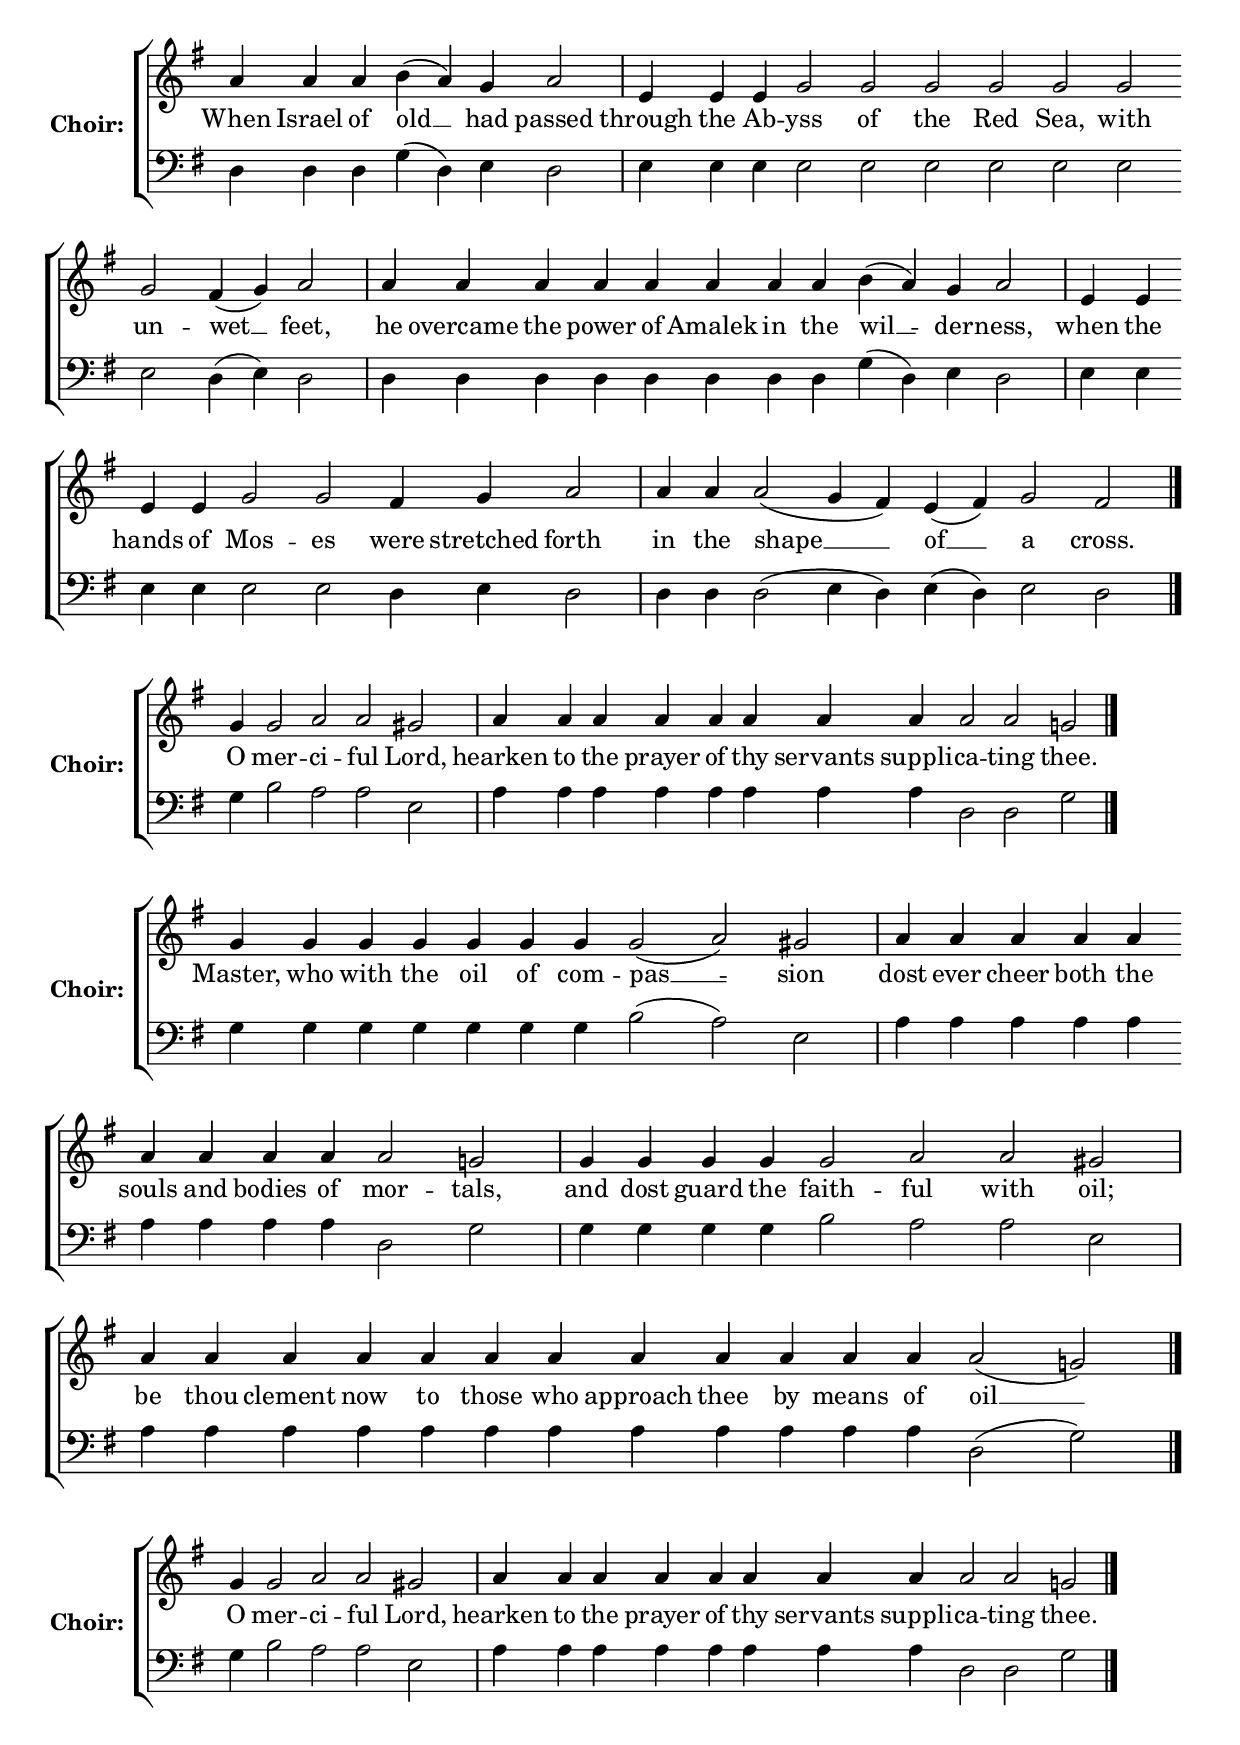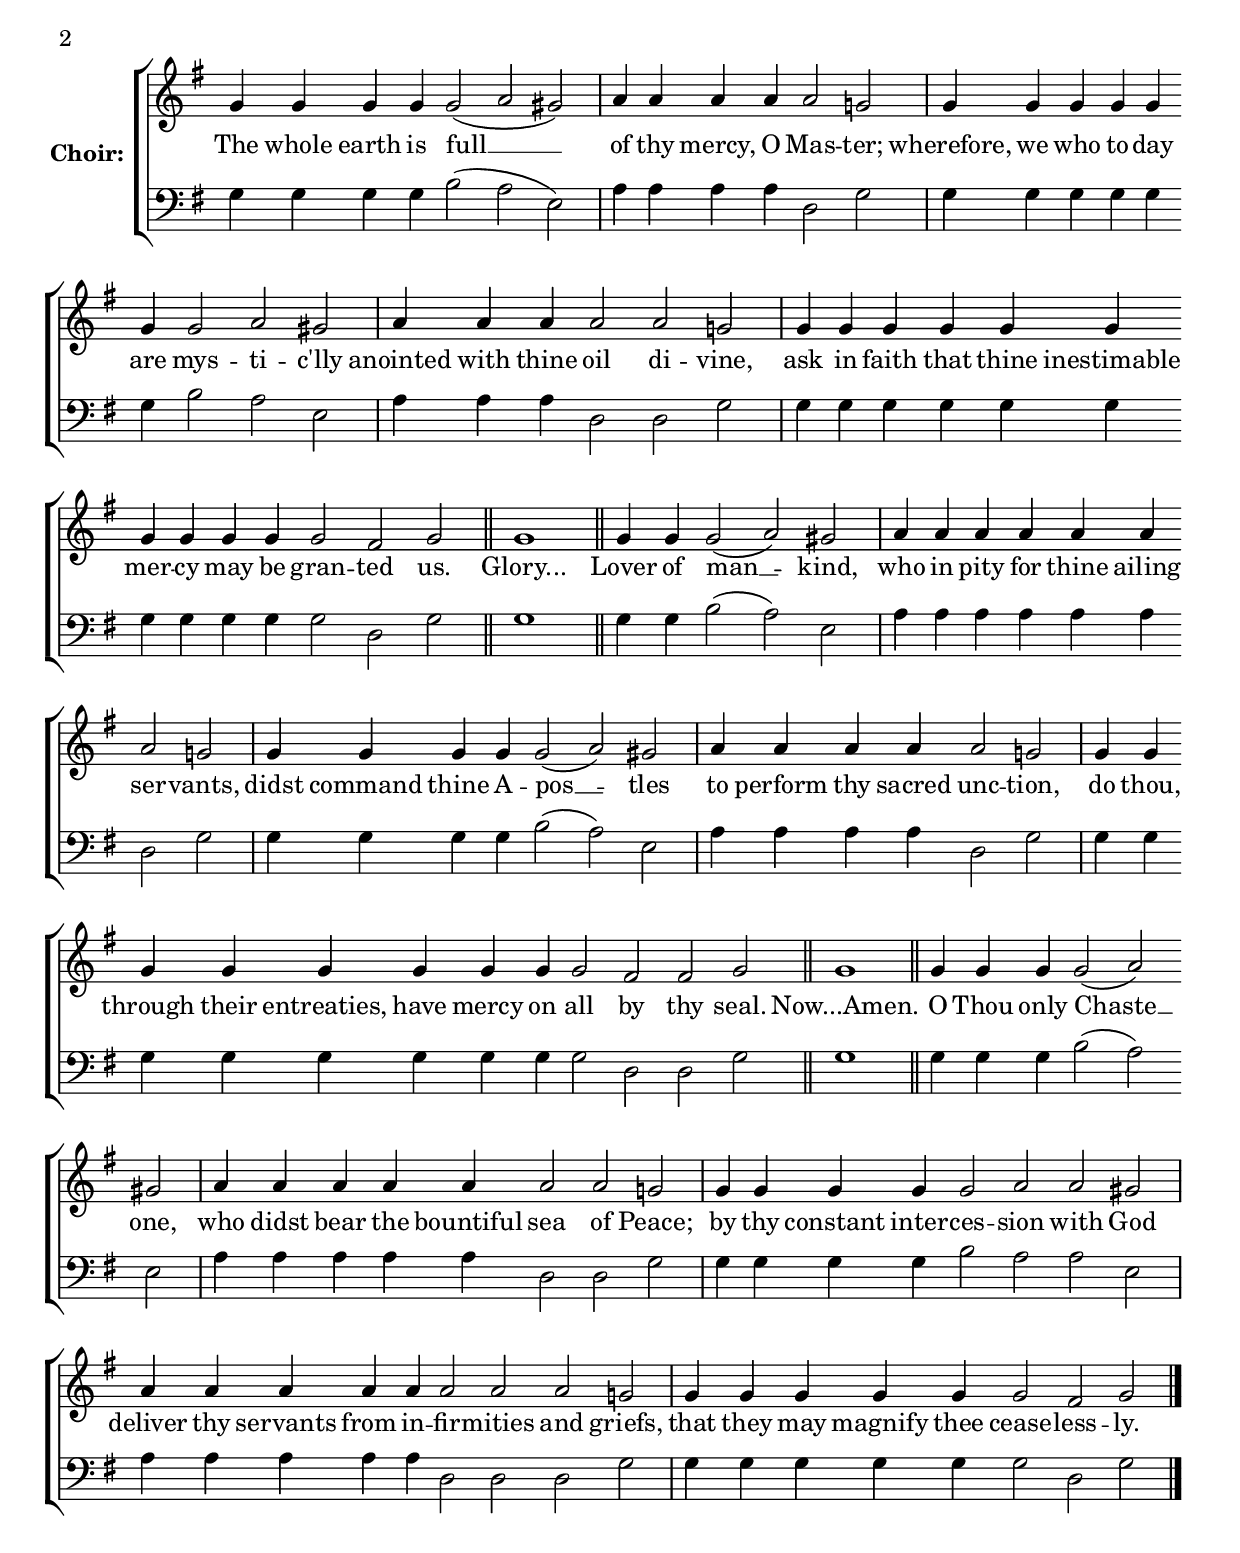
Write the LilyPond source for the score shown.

\version "2.16.2"

% =======================
% Global Variables
% =======================
alignleft = \once \override LyricText #'self-alignment-X = #-1

% =======================
% Score for Iermos
% =======================
%
% voices
%
Sop = {
	\bar "" a'4 \bar "" a'4 \bar "" a'4 \bar "" b' ( a' ) \bar "" g' \bar "" a'2 \bar "|" e'4 \bar "" e'4 \bar "" e'4 \bar "" g'2 \bar "" g'2 \bar "" g'2 \bar "" g'2 \bar "" g'2 \bar "" g'2 \bar "" g'2 \bar "" fis'4 ( g' ) \bar "" a'2 \bar "|" a'4 \bar "" a'4 \bar "" a'4 \bar "" a'4 \bar "" a'4 \bar "" a'4 \bar "" a'4 \bar "" a'4 \bar "" b' ( a' ) \bar "" g' \bar "" a'2 \bar "|" e'4 \bar "" e'4 \bar "" e'4 \bar "" e'4 \bar "" g'2 \bar "" g'2 \bar "" fis'4 \bar "" g' \bar "" a'2 \bar "|" a'4 \bar "" a'4 \bar "" a'2 ( g'4 fis' ) \bar "" e' ( fis' ) \bar "" g'2 \bar "" fis'2 \bar "|." 
}

Bass = {
	\bar "" d4 \bar "" d4 \bar "" d4 \bar "" g ( d ) \bar "" e \bar "" d2 \bar "|" e4 \bar "" e4 \bar "" e4 \bar "" e2 \bar "" e2 \bar "" e2 \bar "" e2 \bar "" e2 \bar "" e2 \bar "" e2 \bar "" d4 ( e ) \bar "" d2 \bar "|" d4 \bar "" d4 \bar "" d4 \bar "" d4 \bar "" d4 \bar "" d4 \bar "" d4 \bar "" d4 \bar "" g ( d ) \bar "" e \bar "" d2 \bar "|" e4 \bar "" e4 \bar "" e4 \bar "" e4 \bar "" e2 \bar "" e2 \bar "" d4 \bar "" e \bar "" d2 \bar "|" d4 \bar "" d4 \bar "" d2 ( e4 d ) \bar "" e ( d ) \bar "" e2 \bar "" d2 \bar "|." 
}


% =======================
% Lyrics
% =======================
words = \lyricmode {
	When Israel of old __ had passed 
	through the Ab -- yss of the Red Sea, with un -- wet __ feet, 
	he overcame the power of Amalek in the wil __ -- der -- ness, 
	when the hands of Mos -- es were stretched forth 
	in the shape __ __ of __ a cross. 
}

\score {

% This produces a lilypond error, but still seems to render OK, so...
\header { title = "Iermos" }

  \new ChoirStaff \with {
    instrumentName = \markup \bold "Choir:"
  }
  <<
    #(set-accidental-style 'neo-modern 'Score)
    \new Staff {
      \key g \major
      \cadenzaOn
      <<{
	  \new Voice = "Sop" {
	    %\voiceOne
	    \Sop
	  }
	}>>
    }
    \new Lyrics \lyricsto "Sop" { \words }
    \new Staff {
      \key g \major
      \clef bass
      \cadenzaOn
      <<{
	  \new Voice = "Bass" {
	    %\voiceOne
	    \Bass
	  }
	}>>
    }
  >>
}

%
% voices
%
Sop = {
	\bar "" g'4 \bar "" g'2 \bar "" a' \bar "" a' \bar "" gis' \bar "|" a'4 \bar "" a'4 \bar "" a'4 \bar "" a'4 \bar "" a'4 \bar "" a'4 \bar "" a'4 \bar "" a'4 \bar "" a'2 \bar "" a'2 \bar "" g' \bar "|." 
}

Bass = {
	\bar "" g4 \bar "" b2 \bar "" a \bar "" a \bar "" e \bar "|" a4 \bar "" a4 \bar "" a4 \bar "" a4 \bar "" a4 \bar "" a4 \bar "" a4 \bar "" a4 \bar "" d2 \bar "" d2 \bar "" g \bar "|." 
}


% =======================
% Lyrics
% =======================
words = \lyricmode {
	O mer -- ci -- ful Lord, 
	hearken to the prayer of thy servants suppli -- ca -- ting thee. 
}

\score {


  \new ChoirStaff \with {
    instrumentName = \markup \bold "Choir:"
  }
  <<
    #(set-accidental-style 'neo-modern 'Score)
    \new Staff {
      \key g \major
      \cadenzaOn
      <<{
	  \new Voice = "Sop" {
	    %\voiceOne
	    \Sop
	  }
	}>>
    }
    \new Lyrics \lyricsto "Sop" { \words }
    \new Staff {
      \key g \major
      \clef bass
      \cadenzaOn
      <<{
	  \new Voice = "Bass" {
	    %\voiceOne
	    \Bass
	  }
	}>>
    }
  >>
}

%
% voices
%
Sop = {
	\bar "" g'4 \bar "" g'4 \bar "" g'4 \bar "" g'4 \bar "" g'4 \bar "" g'4 \bar "" g'4 \bar "" g'2 ( a' ) \bar "" gis' \bar "|" a'4 \bar "" a'4 \bar "" a'4 \bar "" a'4 \bar "" a'4 \bar "" a'4 \bar "" a'4 \bar "" a'4 \bar "" a'4 \bar "" a'2 \bar "" g' \bar "|" g'4 \bar "" g'4 \bar "" g'4 \bar "" g'4 \bar "" g'2 \bar "" a' \bar "" a' \bar "" gis' \bar "|" a'4 \bar "" a'4 \bar "" a'4 \bar "" a'4 \bar "" a'4 \bar "" a'4 \bar "" a'4 \bar "" a'4 \bar "" a'4 \bar "" a'4 \bar "" a'4 \bar "" a'4 \bar "" a'2 ( g' ) \bar "|." 
}

Bass = {
	\bar "" g4 \bar "" g4 \bar "" g4 \bar "" g4 \bar "" g4 \bar "" g4 \bar "" g4 \bar "" b2 ( a ) \bar "" e \bar "|" a4 \bar "" a4 \bar "" a4 \bar "" a4 \bar "" a4 \bar "" a4 \bar "" a4 \bar "" a4 \bar "" a4 \bar "" d2 \bar "" g \bar "|" g4 \bar "" g4 \bar "" g4 \bar "" g4 \bar "" b2 \bar "" a \bar "" a \bar "" e \bar "|" a4 \bar "" a4 \bar "" a4 \bar "" a4 \bar "" a4 \bar "" a4 \bar "" a4 \bar "" a4 \bar "" a4 \bar "" a4 \bar "" a4 \bar "" a4 \bar "" d2 ( g ) \bar "|." 
}


% =======================
% Lyrics
% =======================
words = \lyricmode {
	Master, who with the oil of com -- pas __ -- sion 
	dost ever cheer both the souls and bodies of mor -- tals, 
	and dost guard the faith -- ful with oil; 
	be thou clement now to those who approach thee by means of oil __ 
}

\score {


  \new ChoirStaff \with {
    instrumentName = \markup \bold "Choir:"
  }
  <<
    #(set-accidental-style 'neo-modern 'Score)
    \new Staff {
      \key g \major
      \cadenzaOn
      <<{
	  \new Voice = "Sop" {
	    %\voiceOne
	    \Sop
	  }
	}>>
    }
    \new Lyrics \lyricsto "Sop" { \words }
    \new Staff {
      \key g \major
      \clef bass
      \cadenzaOn
      <<{
	  \new Voice = "Bass" {
	    %\voiceOne
	    \Bass
	  }
	}>>
    }
  >>
}

%
% voices
%
Sop = {
	\bar "" g'4 \bar "" g'2 \bar "" a' \bar "" a' \bar "" gis' \bar "|" a'4 \bar "" a'4 \bar "" a'4 \bar "" a'4 \bar "" a'4 \bar "" a'4 \bar "" a'4 \bar "" a'4 \bar "" a'2 \bar "" a'2 \bar "" g' \bar "|." 
}

Bass = {
	\bar "" g4 \bar "" b2 \bar "" a \bar "" a \bar "" e \bar "|" a4 \bar "" a4 \bar "" a4 \bar "" a4 \bar "" a4 \bar "" a4 \bar "" a4 \bar "" a4 \bar "" d2 \bar "" d2 \bar "" g \bar "|." 
}


% =======================
% Lyrics
% =======================
words = \lyricmode {
	O mer -- ci -- ful Lord, 
	hearken to the prayer of thy servants suppli -- ca -- ting thee. 
}

\score {


  \new ChoirStaff \with {
    instrumentName = \markup \bold "Choir:"
  }
  <<
    #(set-accidental-style 'neo-modern 'Score)
    \new Staff {
      \key g \major
      \cadenzaOn
      <<{
	  \new Voice = "Sop" {
	    %\voiceOne
	    \Sop
	  }
	}>>
    }
    \new Lyrics \lyricsto "Sop" { \words }
    \new Staff {
      \key g \major
      \clef bass
      \cadenzaOn
      <<{
	  \new Voice = "Bass" {
	    %\voiceOne
	    \Bass
	  }
	}>>
    }
  >>
}

%
% voices
%
Sop = {
	\bar "" g'4 \bar "" g'4 \bar "" g'4 \bar "" g'4 \bar "" g'2 ( a' gis' ) \bar "|" a'4 \bar "" a'4 \bar "" a'4 \bar "" a'4 \bar "" a'2 \bar "" g' \bar "|" g'4 \bar "" g'4 \bar "" g'4 \bar "" g'4 \bar "" g'4 \bar "" g'4 \bar "" g'2 \bar "" a' \bar "" gis' \bar "|" a'4 \bar "" a'4 \bar "" a'4 \bar "" a'2 \bar "" a'2 \bar "" g' \bar "|" g'4 \bar "" g'4 \bar "" g'4 \bar "" g'4 \bar "" g'4 \bar "" g'4 \bar "" g'4 \bar "" g'4 \bar "" g'4 \bar "" g'4 \bar "" g'2 \bar "" fis' \bar "" g' \bar "||" g'1 \bar "||" g'4 \bar "" g'4 \bar "" g'2 ( a' ) \bar "" gis' \bar "|" a'4 \bar "" a'4 \bar "" a'4 \bar "" a'4 \bar "" a'4 \bar "" a'4 \bar "" a'2 \bar "" g' \bar "|" g'4 \bar "" g'4 \bar "" g'4 \bar "" g'4 \bar "" g'2 ( a' ) \bar "" gis' \bar "|" a'4 \bar "" a'4 \bar "" a'4 \bar "" a'4 \bar "" a'2 \bar "" g' \bar "|" g'4 \bar "" g'4 \bar "" g'4 \bar "" g'4 \bar "" g'4 \bar "" g'4 \bar "" g'4 \bar "" g'4 \bar "" g'2 \bar "" fis' \bar "" fis' \bar "" g' \bar "||" g'1 \bar "||" g'4 \bar "" g'4 \bar "" g'4 \bar "" g'2 ( a' ) \bar "" gis' \bar "|" a'4 \bar "" a'4 \bar "" a'4 \bar "" a'4 \bar "" a'4 \bar "" a'2 \bar "" a'2 \bar "" g' \bar "|" g'4 \bar "" g'4 \bar "" g'4 \bar "" g'4 \bar "" g'2 \bar "" a' \bar "" a' \bar "" gis' \bar "|" a'4 \bar "" a'4 \bar "" a'4 \bar "" a'4 \bar "" a'4 \bar "" a'2 \bar "" a'2 \bar "" a'2 \bar "" g' \bar "|" g'4 \bar "" g'4 \bar "" g'4 \bar "" g'4 \bar "" g'4 \bar "" g'2 \bar "" fis' \bar "" g' \bar "|." 
}

Bass = {
	\bar "" g4 \bar "" g4 \bar "" g4 \bar "" g4 \bar "" b2 ( a e ) \bar "|" a4 \bar "" a4 \bar "" a4 \bar "" a4 \bar "" d2 \bar "" g \bar "|" g4 \bar "" g4 \bar "" g4 \bar "" g4 \bar "" g4 \bar "" g4 \bar "" b2 \bar "" a \bar "" e \bar "|" a4 \bar "" a4 \bar "" a4 \bar "" d2 \bar "" d2 \bar "" g \bar "|" g4 \bar "" g4 \bar "" g4 \bar "" g4 \bar "" g4 \bar "" g4 \bar "" g4 \bar "" g4 \bar "" g4 \bar "" g4 \bar "" g2 \bar "" d \bar "" g \bar "||" g1 \bar "||" g4 \bar "" g4 \bar "" b2 ( a ) \bar "" e \bar "|" a4 \bar "" a4 \bar "" a4 \bar "" a4 \bar "" a4 \bar "" a4 \bar "" d2 \bar "" g \bar "|" g4 \bar "" g4 \bar "" g4 \bar "" g4 \bar "" b2 ( a ) \bar "" e \bar "|" a4 \bar "" a4 \bar "" a4 \bar "" a4 \bar "" d2 \bar "" g \bar "|" g4 \bar "" g4 \bar "" g4 \bar "" g4 \bar "" g4 \bar "" g4 \bar "" g4 \bar "" g4 \bar "" g2 \bar "" d \bar "" d \bar "" g \bar "||" g1 \bar "||" g4 \bar "" g4 \bar "" g4 \bar "" b2 ( a ) \bar "" e \bar "|" a4 \bar "" a4 \bar "" a4 \bar "" a4 \bar "" a4 \bar "" d2 \bar "" d2 \bar "" g \bar "|" g4 \bar "" g4 \bar "" g4 \bar "" g4 \bar "" b2 \bar "" a \bar "" a \bar "" e \bar "|" a4 \bar "" a4 \bar "" a4 \bar "" a4 \bar "" a4 \bar "" d2 \bar "" d2 \bar "" d2 \bar "" g \bar "|" g4 \bar "" g4 \bar "" g4 \bar "" g4 \bar "" g4 \bar "" g2 \bar "" d \bar "" g \bar "|." 
}


% =======================
% Lyrics
% =======================
words = \lyricmode {
	The whole earth is full __ __ 
	of thy mercy, O Mas -- ter; 
	wherefore, we who to -- day are mys -- ti -- c'lly 
	anointed with thine oil di -- vine, 
	ask in faith that thine inestimable mer -- cy may be gran -- ted us. 
	Glory... 
	Lover of man __ -- kind, 
	who in pity for thine ailing ser -- vants, 
	didst command thine A -- pos __ -- tles 
	to perform thy sacred unc -- tion, 
	do thou, through their entreaties, have mercy on all by thy seal. 
	Now...Amen. 
	O Thou only Chaste __ one, 
	who didst bear the bountiful sea of Peace; 
	by thy constant inter -- ces -- sion with God 
	deliver thy servants from in -- fir -- mities and griefs, 
	that they may magnify thee cease -- less -- ly. 
}

\score {


  \new ChoirStaff \with {
    instrumentName = \markup \bold "Choir:"
  }
  <<
    #(set-accidental-style 'neo-modern 'Score)
    \new Staff {
      \key g \major
      \cadenzaOn
      <<{
	  \new Voice = "Sop" {
	    %\voiceOne
	    \Sop
	  }
	}>>
    }
    \new Lyrics \lyricsto "Sop" { \words }
    \new Staff {
      \key g \major
      \clef bass
      \cadenzaOn
      <<{
	  \new Voice = "Bass" {
	    %\voiceOne
	    \Bass
	  }
	}>>
    }
  >>
}


% =======================
% Layout
% =======================
\layout {
  \context {
    \Score
    \remove "Bar_number_engraver"
  }
  \context {
    \Staff
    \remove "Time_signature_engraver"
  }
}			
